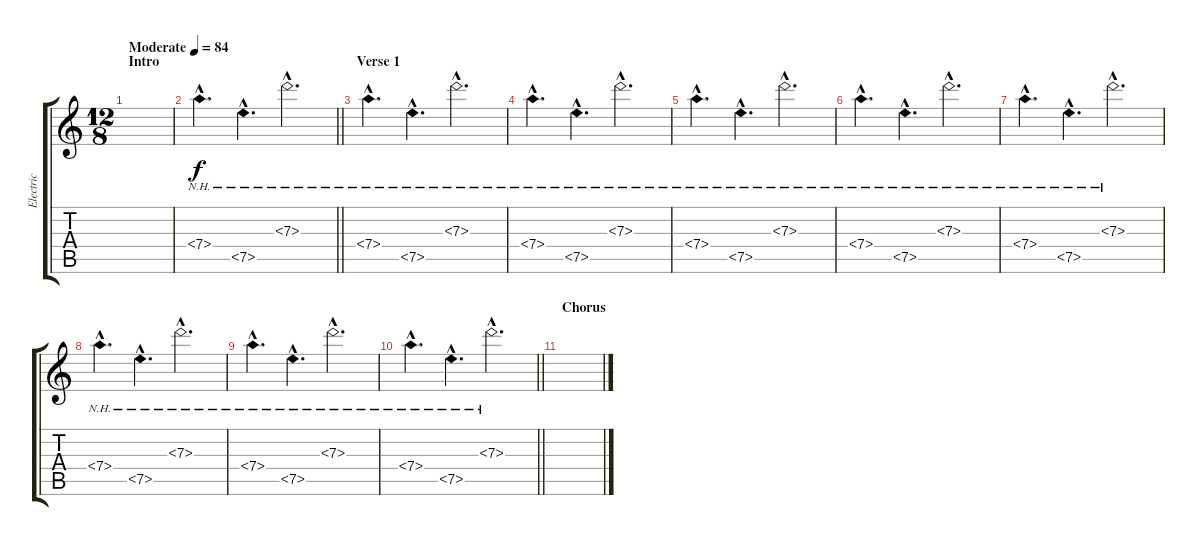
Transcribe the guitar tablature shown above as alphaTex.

\track ("Electric" "Electric") {instrument electricguitarclean}
\staff {score tabs}
\tuning (E4 B3 G3 D3 A2 E2) {hide}
\ts (12 8)
\section ("" "Intro")
\tempo (84 "Moderate")
\clef g2
\ks c
|
\barLineRight lightlight
7.4{nh hac}.4{d} 7.5{nh hac}.4{d} 7.3{nh hac}.2{d} |
\section ("" "Verse 1")
7.4{nh hac}.4{d} 7.5{nh hac}.4{d} 7.3{nh hac}.2{d} |
7.4{nh hac}.4{d} 7.5{nh hac}.4{d} 7.3{nh hac}.2{d} |
7.4{nh hac}.4{d} 7.5{nh hac}.4{d} 7.3{nh hac}.2{d} |
7.4{nh hac}.4{d} 7.5{nh hac}.4{d} 7.3{nh hac}.2{d} |
7.4{nh hac}.4{d} 7.5{nh hac}.4{d} 7.3{nh hac}.2{d} |
7.4{nh hac}.4{d} 7.5{nh hac}.4{d} 7.3{nh hac}.2{d} |
7.4{nh hac}.4{d} 7.5{nh hac}.4{d} 7.3{nh hac}.2{d} |
\barLineRight lightlight
7.4{nh hac}.4{d} 7.5{nh hac}.4{d} 7.3{nh hac}.2{d} |
\section ("" "Chorus")
